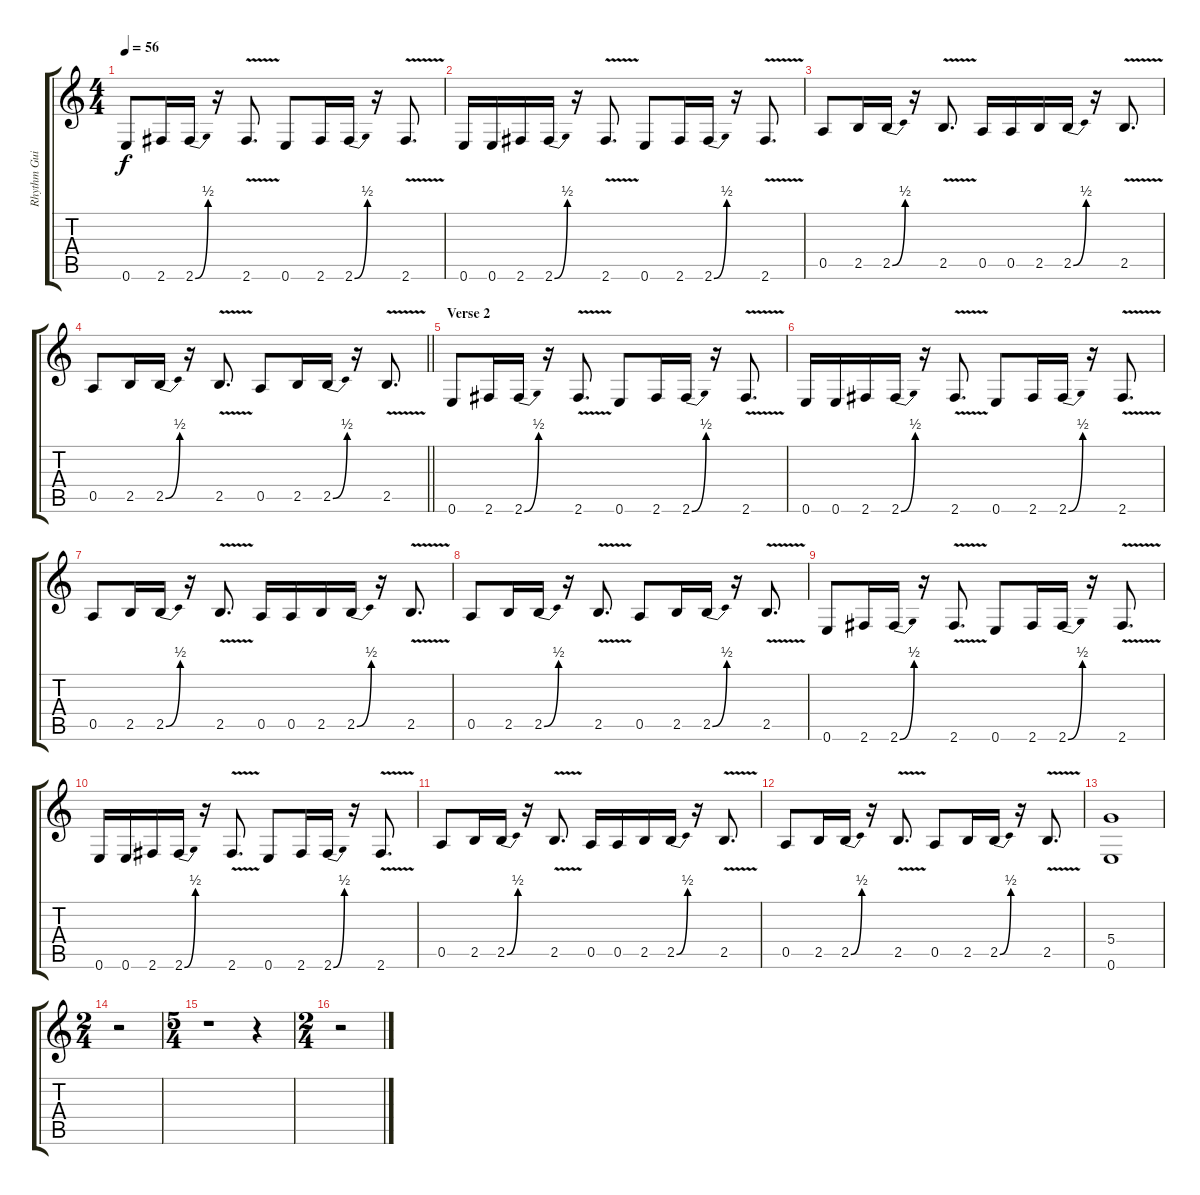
\track ("Rhythm Guitar I (Gilmour)" "Rhythm Gui") {instrument distortionguitar}
\staff {score tabs}
\tuning (E4 B3 G3 D3 A2 E2) {hide}
\ts (4 4)
\tempo 56
\clef g2
\ks c
0.6.8{dy f} 2.6.16 2.6{be (bend 0 0 60 2)}.16 r.16 2.6{v}.8{d} 0.6.8 2.6.16 2.6{be (bend 0 0 60 2)}.16 r.16 2.6{v}.8{d} |
0.6.16 0.6.16 2.6.16 2.6{be (bend 0 0 60 2)}.16 r.16 2.6{v}.8{d} 0.6.8 2.6.16 2.6{be (bend 0 0 60 2)}.16 r.16 2.6{v}.8{d} |
0.5.8 2.5.16 2.5{be (bend 0 0 60 2)}.16 r.16 2.5{v}.8{d} 0.5.16 0.5.16 2.5.16 2.5{be (bend 0 0 60 2)}.16 r.16 2.5{v}.8{d} |
\barLineRight lightlight
0.5.8 2.5.16 2.5{be (bend 0 0 60 2)}.16 r.16 2.5{v}.8{d} 0.5.8 2.5.16 2.5{be (bend 0 0 60 2)}.16 r.16 2.5{v}.8{d} |
\section ("" "Verse 2")
0.6.8 2.6.16 2.6{be (bend 0 0 60 2)}.16 r.16 2.6{v}.8{d} 0.6.8 2.6.16 2.6{be (bend 0 0 60 2)}.16 r.16 2.6{v}.8{d} |
0.6.16 0.6.16 2.6.16 2.6{be (bend 0 0 60 2)}.16 r.16 2.6{v}.8{d} 0.6.8 2.6.16 2.6{be (bend 0 0 60 2)}.16 r.16 2.6{v}.8{d} |
0.5.8 2.5.16 2.5{be (bend 0 0 60 2)}.16 r.16 2.5{v}.8{d} 0.5.16 0.5.16 2.5.16 2.5{be (bend 0 0 60 2)}.16 r.16 2.5{v}.8{d} |
0.5.8 2.5.16 2.5{be (bend 0 0 60 2)}.16 r.16 2.5{v}.8{d} 0.5.8 2.5.16 2.5{be (bend 0 0 60 2)}.16 r.16 2.5{v}.8{d} |
0.6.8 2.6.16 2.6{be (bend 0 0 60 2)}.16 r.16 2.6{v}.8{d} 0.6.8 2.6.16 2.6{be (bend 0 0 60 2)}.16 r.16 2.6{v}.8{d} |
0.6.16 0.6.16 2.6.16 2.6{be (bend 0 0 60 2)}.16 r.16 2.6{v}.8{d} 0.6.8 2.6.16 2.6{be (bend 0 0 60 2)}.16 r.16 2.6{v}.8{d} |
0.5.8 2.5.16 2.5{be (bend 0 0 60 2)}.16 r.16 2.5{v}.8{d} 0.5.16 0.5.16 2.5.16 2.5{be (bend 0 0 60 2)}.16 r.16 2.5{v}.8{d} |
0.5.8 2.5.16 2.5{be (bend 0 0 60 2)}.16 r.16 2.5{v}.8{d} 0.5.8 2.5.16 2.5{be (bend 0 0 60 2)}.16 r.16 2.5{v}.8{d} |
(5.4 0.6).1 |
\ts (2 4)
r.2 |
\ts (5 4)
r.1 r.4 |
\ts (2 4)
r.2
